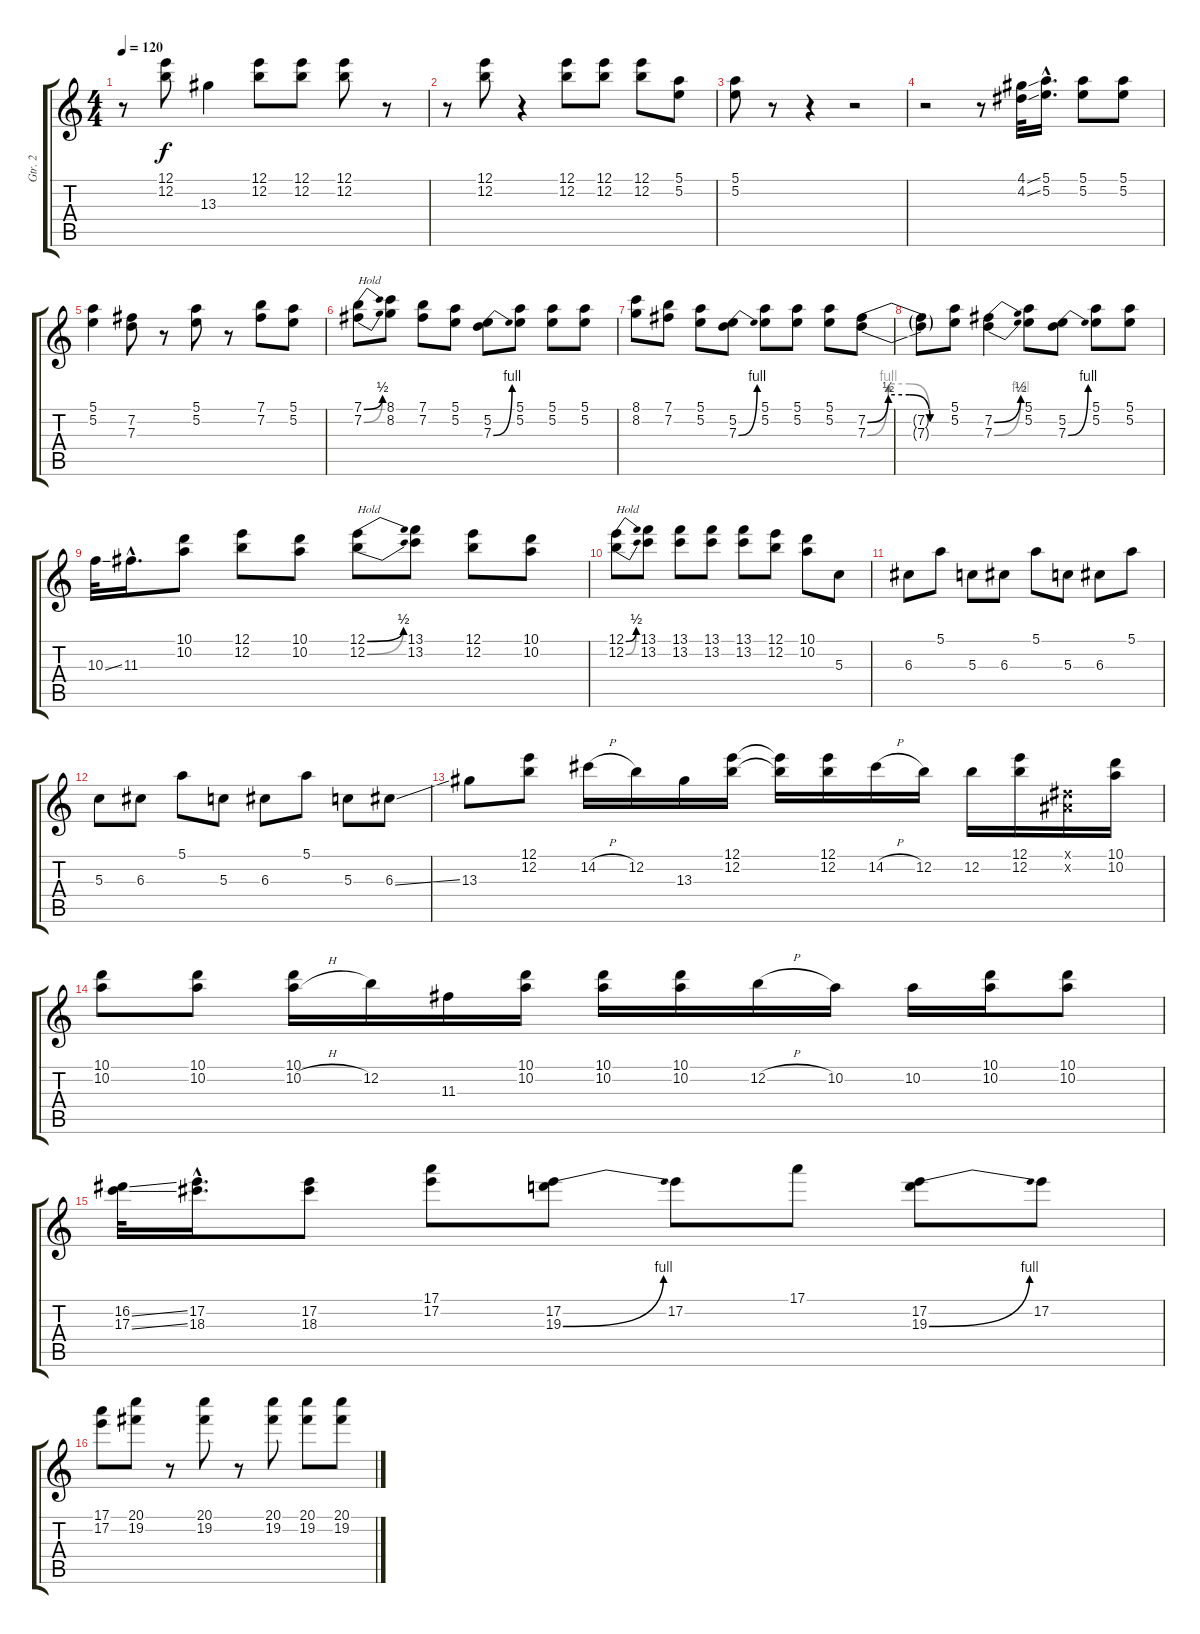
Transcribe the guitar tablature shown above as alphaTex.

\track ("Gtr. 2" "Gtr. 2") {instrument electricguitarjazz}
\staff {score tabs}
\tuning (E4 B3 G3 D3 A2 E2) {hide}
\ts (4 4)
\tempo 120
\clef g2
\ks c
r.8{dy f} (12.1 12.2).8 13.3.4 (12.1 12.2).8 (12.1 12.2).8 (12.1 12.2).8 r.8 |
r.8 (12.1 12.2).8 r.4 (12.1 12.2).8 (12.1 12.2).8 (12.1 12.2).8 (5.1 5.2).8 |
(5.1 5.2).8 r.8 r.4 r.2 |
r.2 r.8 (4.1{ss} 4.2{ss}).32 (5.1{hac} 5.2{hac}).16{d} (5.1 5.2).8 (5.1 5.2).8 |
(5.1 5.2).4 (7.2 7.3).8 r.8 (5.1 5.2).8 r.8 (7.1 7.2).8 (5.1 5.2).8 |
(7.1{be (bend 0 0 60 2)} 7.2{be (bend 0 0 60 2)}).8{txt "Hold"} (8.1 8.2).8 (7.1 7.2).8 (5.1 5.2).8 (5.2 7.3{be (bend 0 0 60 4)}).8 (5.1 5.2).8 (5.1 5.2).8 (5.1 5.2).8 |
(8.1 8.2).8 (7.1 7.2).8 (5.1 5.2).8 (5.2 7.3{be (bend 0 0 60 4)}).8 (5.1 5.2).8 (5.1 5.2).8 (5.1 5.2).8 (7.2{be (custom 0 0 15 2 30 2 45 0 60 0)} 7.3{be (custom 0 0 15 4 30 4 45 0 60 0)}).8 |
(7.2{t} 7.3{t}).8 (5.1 5.2).8 (7.2{be (bend 0 0 60 2)} 7.3{be (bend 0 0 60 4)}).4 (5.1 5.2).8 (5.2 7.3{be (bend 0 0 60 4)}).8 (5.1 5.2).8 (5.1 5.2).8 |
10.3{ss}.32 11.3{hac}.16{d} (10.1 10.2).8 (12.1 12.2).8 (10.1 10.2).8 (12.1{be (bend 0 0 60 2)} 12.2{be (bend 0 0 60 2)}).8{txt "Hold"} (13.1 13.2).8 (12.1 12.2).8 (10.1 10.2).8 |
(12.1{be (bend 0 0 60 2)} 12.2{be (bend 0 0 60 2)}).8{txt "Hold"} (13.1 13.2).8 (13.1 13.2).8 (13.1 13.2).8 (13.1 13.2).8 (12.1 12.2).8 (10.1 10.2).8 5.3.8 |
6.3.8 5.1.8 5.3.8 6.3.8 5.1.8 5.3.8 6.3.8 5.1.8 |
5.3.8 6.3.8 5.1.8 5.3.8 6.3.8 5.1.8 5.3.8 6.3{ss}.8 |
13.3.8 (12.1 12.2).8 14.2{h}.16 12.2.16 13.3.16 (12.1 12.2).16 (12.1{t} 12.2{t}).16 (12.1 12.2).16 14.2{h}.16 12.2.16 12.2.16 (12.1 12.2).16 (-1.1{x} -1.2{x}).16 (10.1 10.2).16 |
(10.1 10.2).8 (10.1 10.2).8 (10.1 10.2{h}).16 12.2.16 11.3.16 (10.1 10.2).16 (10.1 10.2).16 (10.1 10.2).16 12.2{h}.16 10.2.16 10.2.16 (10.1 10.2).16 (10.1 10.2).8 |
(16.2{ss} 17.3{ss}).32 (17.2{hac} 18.3{hac}).16{d} (17.2 18.3).8 (17.1 17.2).8 (17.2 19.3{be (bend 0 0 60 4)}).8 17.2.8 17.1.8 (17.2 19.3{be (bend 0 0 60 4)}).8 17.2.8 |
(17.1 17.2).8 (20.1 19.2).8 r.8 (20.1 19.2).8 r.8 (20.1 19.2).8 (20.1 19.2).8 (20.1 19.2).8
